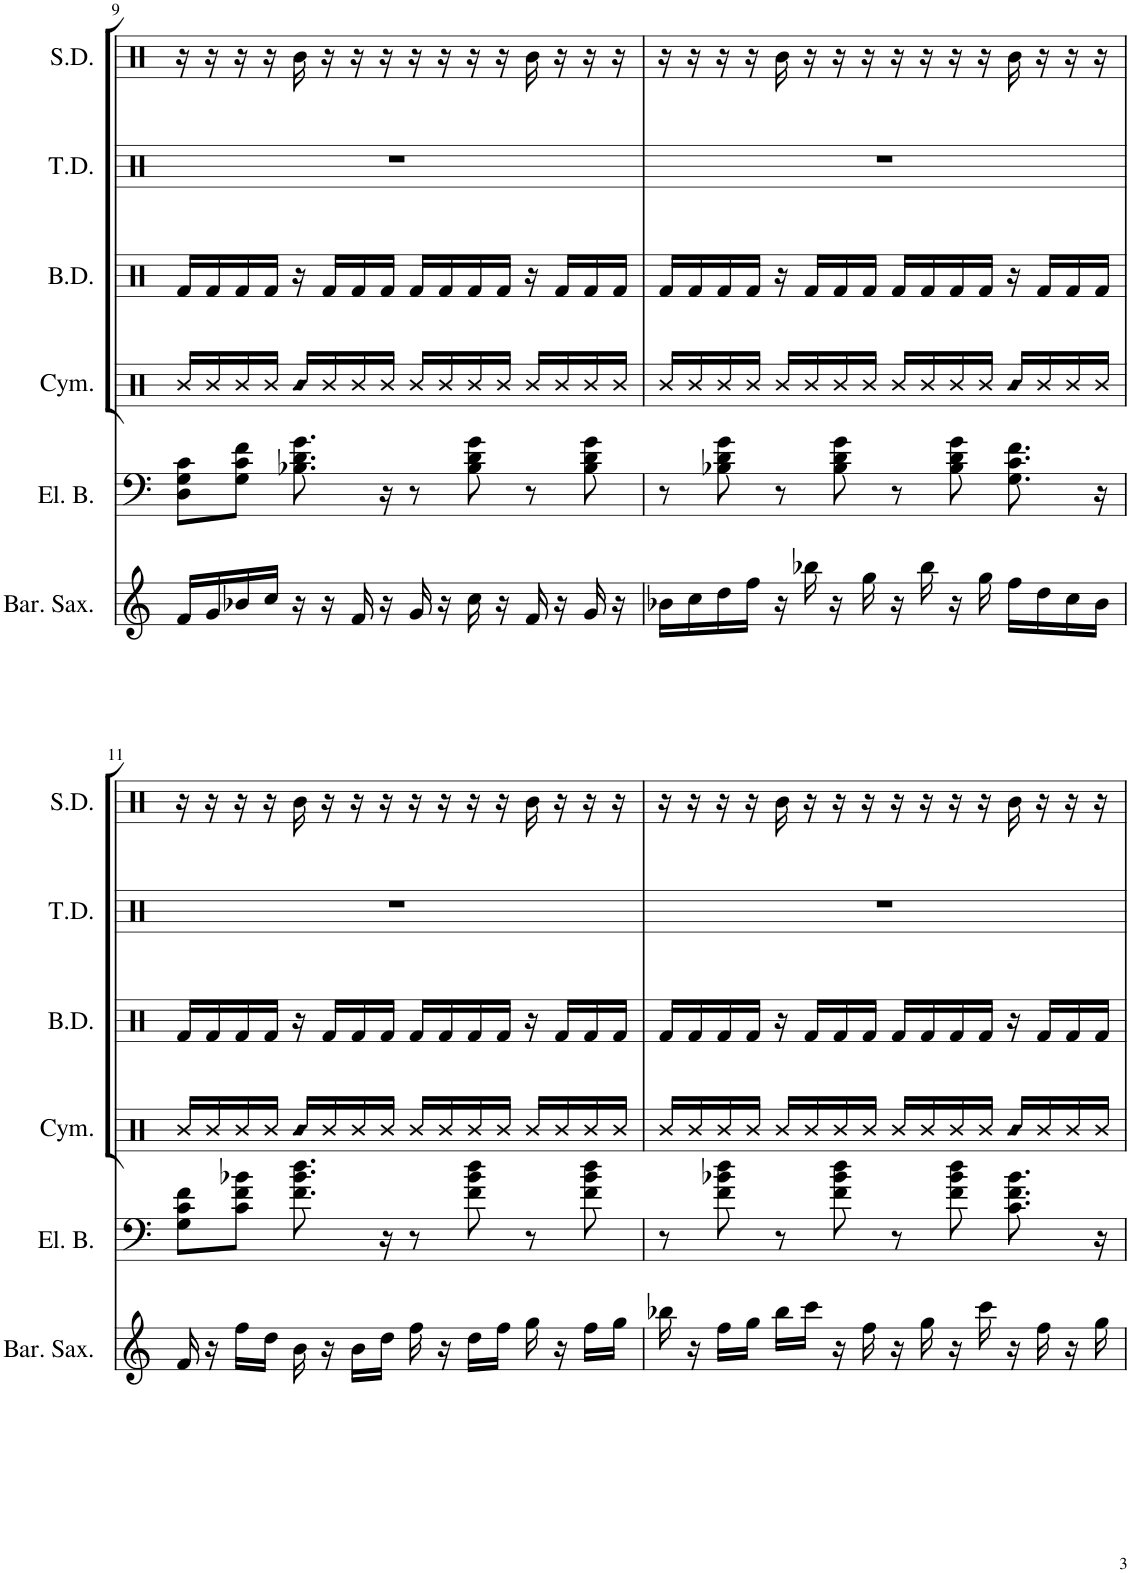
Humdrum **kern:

**kern	**kern	**kern	**kern	**kern	**kern
*part6	*part5	*part4	*part3	*part2	*part1
*staff6	*staff5	*staff4	*staff3	*staff2	*staff1
*I"Baritone Saxophone	*I"Electric Bass	*I"Cymbals	*I"Bass Drums	*I"Tenor Drums	*I"Snare Drum
*I'Bar. Sax.	*I'El. B.	*I'Cym.	*I'B.D.	*I'T.D.	*I'S.D.
!!LO:PB:g=z
*clefG2	*clefF4	*clefX	*clefX	*clefX	*clefX
*Trd12c21	*Trd7c12	*	*	*	*
*k[]	*k[]	*k[]	*k[]	*k[]	*k[]
*M4/4	*M4/4	*M4/4	*M4/4	*M4/4	*M4/4
=9	=9	=9	=9	=9	=9
16f/LL	8D\ 8G\ 8c\L	16R/LL	16Rf/LL	1r	16r
16g/	.	16R/	16Rf/	.	16r
16b-X/	8G\ 8c\ 8f\J	16R/	16Rf/	.	16r
16cc/JJ	.	16R/JJ	16Rf/JJ	.	16r
!	!	!LO:N:head=diamond	!	!	!
16r	8.B-X\ 8.d\ 8.g\	16R/LL	16r	.	16R\
16r	.	16R/	16Rf/LL	.	16r
16f/	.	16R/	16Rf/	.	16r
16r	16r	16R/JJ	16Rf/JJ	.	16r
16g/	8r	16R/LL	16Rf/LL	.	16r
16r	.	16R/	16Rf/	.	16r
16cc\	8B-\ 8d\ 8g\	16R/	16Rf/	.	16r
16r	.	16R/JJ	16Rf/JJ	.	16r
16f/	8r	16R/LL	16r	.	16R\
16r	.	16R/	16Rf/LL	.	16r
16g/	8B-\ 8d\ 8g\	16R/	16Rf/	.	16r
16r	.	16R/JJ	16Rf/JJ	.	16r
=10	=10	=10	=10	=10	=10
16b-X\LL	8r	16R/LL	16Rf/LL	1r	16r
16cc\	.	16R/	16Rf/	.	16r
16dd\	8B-X\ 8d\ 8g\	16R/	16Rf/	.	16r
16ff\JJ	.	16R/JJ	16Rf/JJ	.	16r
16r	8r	16R/LL	16r	.	16R\
16bb-X\	.	16R/	16Rf/LL	.	16r
16r	8B-\ 8d\ 8g\	16R/	16Rf/	.	16r
16gg\	.	16R/JJ	16Rf/JJ	.	16r
16r	8r	16R/LL	16Rf/LL	.	16r
16bb-\	.	16R/	16Rf/	.	16r
16r	8B-\ 8d\ 8g\	16R/	16Rf/	.	16r
16gg\	.	16R/JJ	16Rf/JJ	.	16r
!	!	!LO:N:head=diamond	!	!	!
16ff\LL	8.G\ 8.c\ 8.f\	16R/LL	16r	.	16R\
16dd\	.	16R/	16Rf/LL	.	16r
16cc\	.	16R/	16Rf/	.	16r
16b-\JJ	16r	16R/JJ	16Rf/JJ	.	16r
!!LO:LB:g=z
=11	=11	=11	=11	=11	=11
16f/	8G\ 8c\ 8f\L	16R/LL	16Rf/LL	1r	16r
16r	.	16R/	16Rf/	.	16r
16ff\LL	8c\ 8f\ 8b-X\J	16R/	16Rf/	.	16r
16dd\JJ	.	16R/JJ	16Rf/JJ	.	16r
!	!	!LO:N:head=diamond	!	!	!
16b\	8.f\ 8.b-\ 8.dd\	16R/LL	16r	.	16R\
16r	.	16R/	16Rf/LL	.	16r
16b\LL	.	16R/	16Rf/	.	16r
16dd\JJ	16r	16R/JJ	16Rf/JJ	.	16r
16ff\	8r	16R/LL	16Rf/LL	.	16r
16r	.	16R/	16Rf/	.	16r
16dd\LL	8f\ 8b-\ 8dd\	16R/	16Rf/	.	16r
16ff\JJ	.	16R/JJ	16Rf/JJ	.	16r
16gg\	8r	16R/LL	16r	.	16R\
16r	.	16R/	16Rf/LL	.	16r
16ff\LL	8f\ 8b-\ 8dd\	16R/	16Rf/	.	16r
16gg\JJ	.	16R/JJ	16Rf/JJ	.	16r
=12	=12	=12	=12	=12	=12
16bb-X\	8r	16R/LL	16Rf/LL	1r	16r
16r	.	16R/	16Rf/	.	16r
16ff\LL	8f\ 8b-X\ 8dd\	16R/	16Rf/	.	16r
16gg\JJ	.	16R/JJ	16Rf/JJ	.	16r
16bb-\LL	8r	16R/LL	16r	.	16R\
16ccc\JJ	.	16R/	16Rf/LL	.	16r
16r	8f\ 8b-\ 8dd\	16R/	16Rf/	.	16r
16ff\	.	16R/JJ	16Rf/JJ	.	16r
16r	8r	16R/LL	16Rf/LL	.	16r
16gg\	.	16R/	16Rf/	.	16r
16r	8f\ 8b-\ 8dd\	16R/	16Rf/	.	16r
16ccc\	.	16R/JJ	16Rf/JJ	.	16r
!	!	!LO:N:head=diamond	!	!	!
16r	8.c\ 8.f\ 8.b-\	16R/LL	16r	.	16R\
16ff\	.	16R/	16Rf/LL	.	16r
16r	.	16R/	16Rf/	.	16r
16gg\	16r	16R/JJ	16Rf/JJ	.	16r
=	=	=	=	=	=
*-	*-	*-	*-	*-	*-
